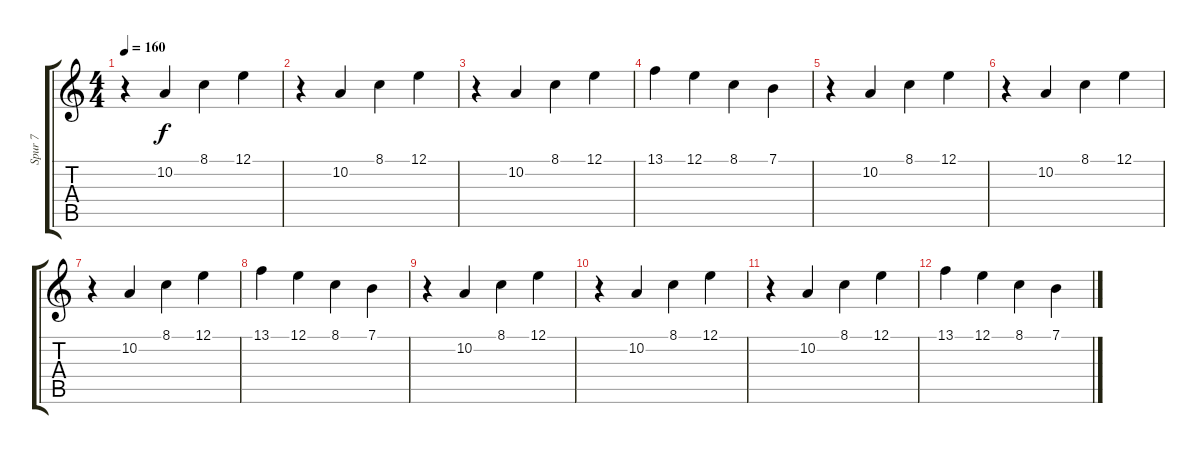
\track ("Spur 7" "Spur 7") {instrument pizzicatostrings}
\staff {score tabs}
\tuning (E4 B3 G3 D3 A2 E2) {hide}
\ts (4 4)
\tempo 160
\clef g2
\ks c
r.4{dy f} 10.2.4 8.1.4 12.1.4 |
r.4 10.2.4 8.1.4 12.1.4 |
r.4 10.2.4 8.1.4 12.1.4 |
13.1.4 12.1.4 8.1.4 7.1.4 |
r.4 10.2.4 8.1.4 12.1.4 |
r.4 10.2.4 8.1.4 12.1.4 |
r.4 10.2.4 8.1.4 12.1.4 |
13.1.4 12.1.4 8.1.4 7.1.4 |
r.4 10.2.4 8.1.4 12.1.4 |
r.4 10.2.4 8.1.4 12.1.4 |
r.4 10.2.4 8.1.4 12.1.4 |
13.1.4 12.1.4 8.1.4 7.1.4
